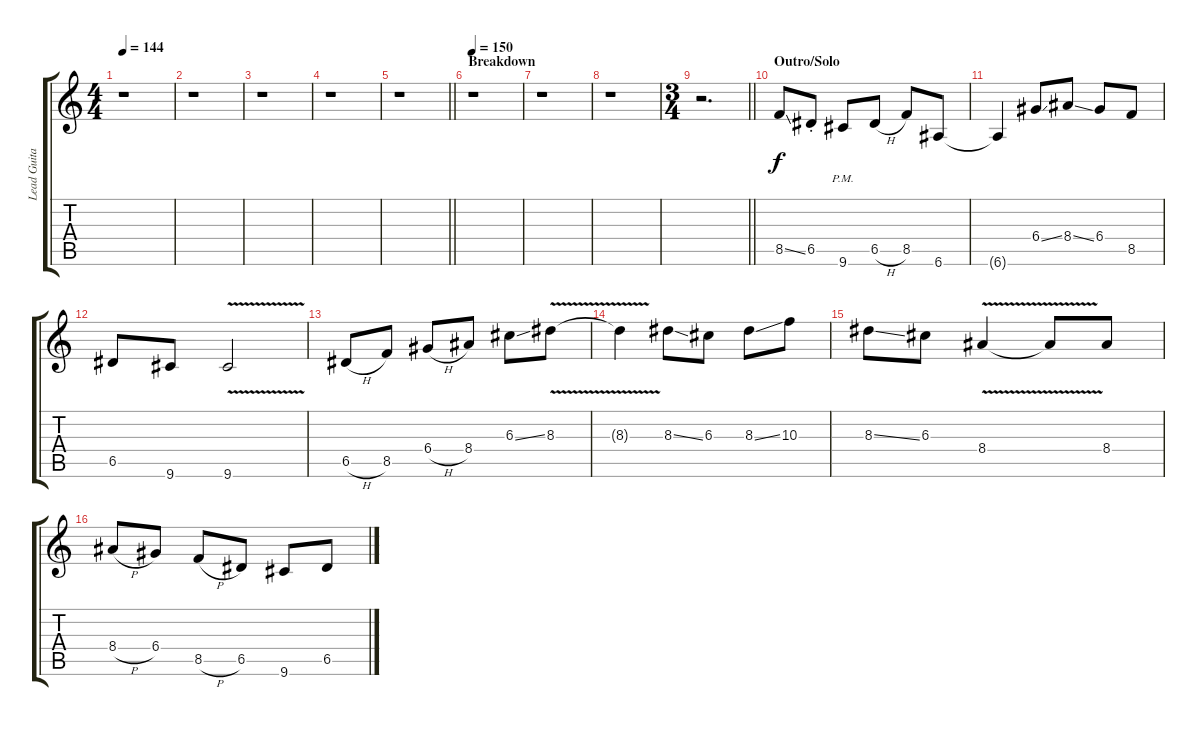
\track ("Lead Guitar" "Lead Guita") {instrument overdrivenguitar}
\staff {score tabs}
\tuning (E4 B3 G3 D3 A2 E2) {hide}
\ts (4 4)
\tempo 144
\clef g2
\ks c
r.1{dy f} |
r.1 |
r.1 |
r.1 |
\barLineRight lightlight
r.1 |
\section ("" "Breakdown")
\tempo 150
r.1 |
r.1 |
r.1 |
\ts (3 4)
\barLineRight lightlight
r.2{d} |
\section ("" "Outro/Solo")
8.5{ss}.8 6.5{st}.8 9.6{pm}.8 6.5{h}.8 8.5.8 6.6.8 |
6.6{t}.4 6.4{ss}.8 8.4{ss}.8 6.4.8 8.5.8 |
6.5.8 9.6.8 9.6{v}.2 |
6.5{h}.8 8.5.8 6.4{h}.8 8.4.8 6.3{ss}.8 8.3{v}.8 |
8.3{t}.4 8.3{ss}.8 6.3.8 8.3{ss}.8 10.3.8 |
8.3{ss}.8 6.3.8 8.4{v}.4 8.4{t}.8 8.4.8 |
8.4{h}.8 6.4.8 8.5{h}.8 6.5.8 9.6.8 6.5.8
